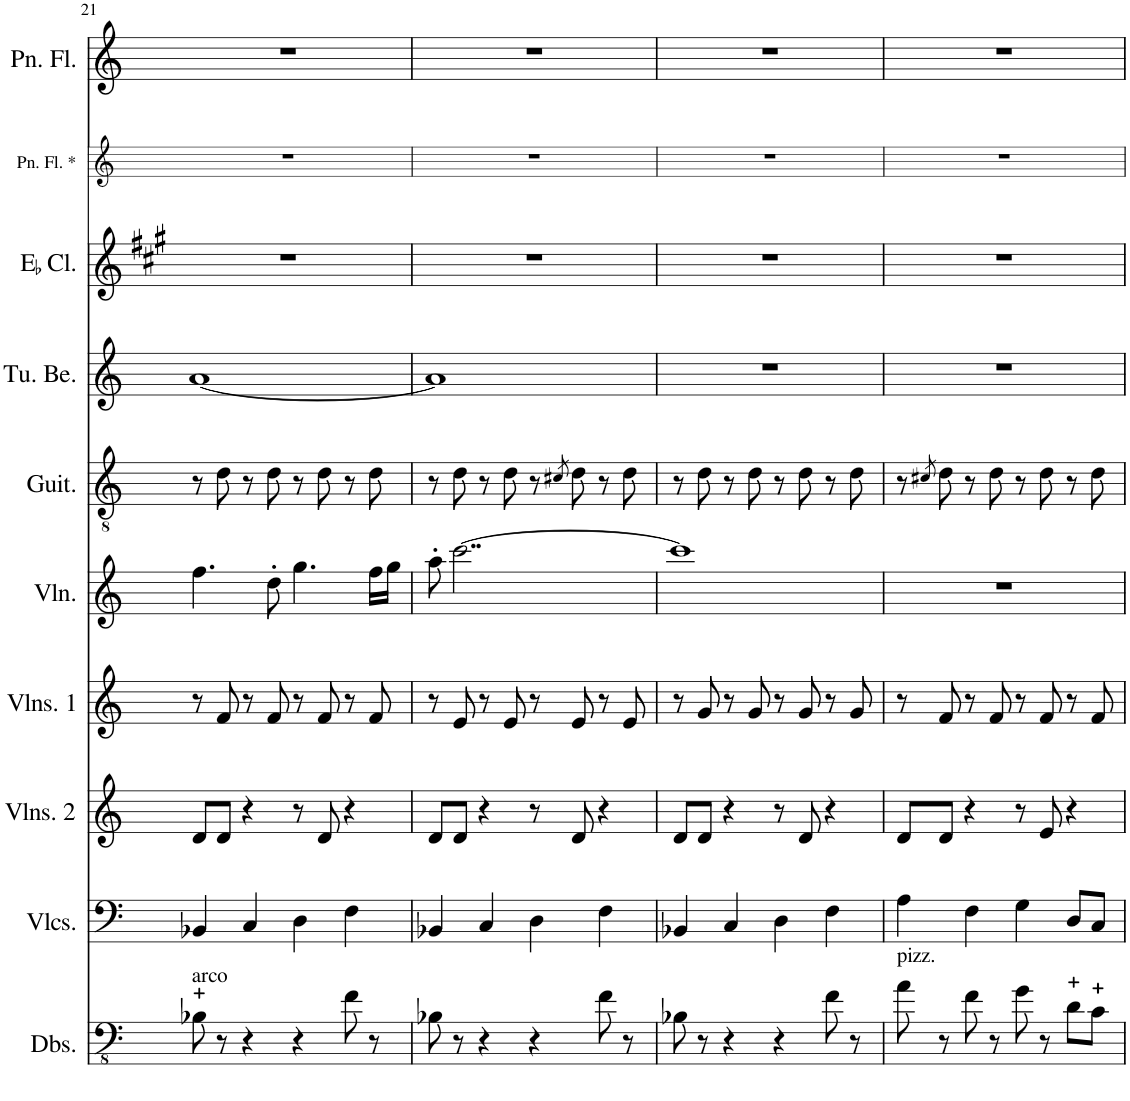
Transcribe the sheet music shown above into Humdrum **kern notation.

**kern	**kern	**kern	**kern	**kern	**kern	**kern	**kern	**kern	**kern
*part10	*part9	*part8	*part7	*part6	*part5	*part4	*part3	*part2	*part1
*staff10	*staff9	*staff8	*staff7	*staff6	*staff5	*staff4	*staff3	*staff2	*staff1
*I"Double Basses	*I"Violoncellos	*I"Violins 2	*I"Violins 1	*I"Violin	*I"Guitar	*I"Tubular Bells	*I"EaccidentalFlat Clarinet	*I"Pan Flute (effects)	*I"Pan Flute
*I'Dbs.	*I'Vlcs.	*I'Vlns. 2	*I'Vlns. 1	*I'Vln.	*I'Guit.	*I'Tu. Be.	*I'EaccidentalFlat Cl.	*I'Pn. Fl. *	*I'Pn. Fl.
!!LO:PB:g=z
*clefFv4	*clefF4	*clefG2	*clefG2	*clefG2	*clefGv2	*clefG2	*clefG2	*clefG2	*clefG2
*	*	*	*	*	*	*	*Trd-2c-3	*	*
*k[]	*k[]	*k[]	*k[]	*k[]	*k[]	*k[]	*k[f#c#g#]	*k[]	*k[]
*M4/4	*M4/4	*M4/4	*M4/4	*M4/4	*M4/4	*M4/4	*M4/4	*M4/4	*M4/4
=21	=21	=21	=21	=21	=21	=21	=21	=21	=21
!LO:TX:a:t=arco	!	!	!	!	!	!	!	!	!
8BB-X'\	4BB-X/	8d'/L	8r	4.ff\	8r	[1a	1r	1r	1r
8r	.	8d'/J	8f'/	.	8d\	.	.	.	.
4r	4C/	4r	8r	.	8r	.	.	.	.
.	.	.	8f'/	8dd'\	8d\	.	.	.	.
4r	4D\	8r	8r	4.gg\	8r	.	.	.	.
.	.	8d'/	8f'/	.	8d\	.	.	.	.
8F'\	4F\	4r	8r	.	8r	.	.	.	.
8r	.	.	8f'/	16ff\LL	8d\	.	.	.	.
.	.	.	.	16gg\JJ	.	.	.	.	.
=22	=22	=22	=22	=22	=22	=22	=22	=22	=22
8BB-X'\	4BB-X/	8d'/L	8r	8aa'\	8r	1a]	1r	1r	1r
8r	.	8d'/J	8e'/	[2..ccc\	8d\	.	.	.	.
4r	4C/	4r	8r	.	8r	.	.	.	.
.	.	.	8e'/	.	8d\	.	.	.	.
4r	4D\	8r	8r	.	8r	.	.	.	.
.	.	.	.	.	8qc#X/	.	.	.	.
.	.	8d'/	8e'/	.	8d\	.	.	.	.
8F'\	4F\	4r	8r	.	8r	.	.	.	.
8r	.	.	8e'/	.	8d\	.	.	.	.
=23	=23	=23	=23	=23	=23	=23	=23	=23	=23
8BB-X'\	4BB-X/	8d'/L	8r	1ccc]	8r	1r	1r	1r	1r
8r	.	8d'/J	8g'/	.	8d\	.	.	.	.
4r	4C/	4r	8r	.	8r	.	.	.	.
.	.	.	8g'/	.	8d\	.	.	.	.
4r	4D\	8r	8r	.	8r	.	.	.	.
.	.	8d'/	8g'/	.	8d\	.	.	.	.
8F'\	4F\	4r	8r	.	8r	.	.	.	.
8r	.	.	8g'/	.	8d\	.	.	.	.
=24	=24	=24	=24	=24	=24	=24	=24	=24	=24
!LO:TX:a:t=pizz.	!	!	!	!	!	!	!	!	!
8A'\	4A\	8d'/L	8r	1r	8r	1r	1r	1r	1r
.	.	.	.	.	8qc#X/	.	.	.	.
8r	.	8d'/J	8f'/	.	8d\	.	.	.	.
8F'\	4F\	4r	8r	.	8r	.	.	.	.
8r	.	.	8f'/	.	8d\	.	.	.	.
8G'\	4G\	8r	8r	.	8r	.	.	.	.
8r	.	8e'/	8f'/	.	8d\	.	.	.	.
8D'\L	8D/L	4r	8r	.	8r	.	.	.	.
8C'\J	8C/J	.	8f'/	.	8d\	.	.	.	.
=	=	=	=	=	=	=	=	=	=
*-	*-	*-	*-	*-	*-	*-	*-	*-	*-
